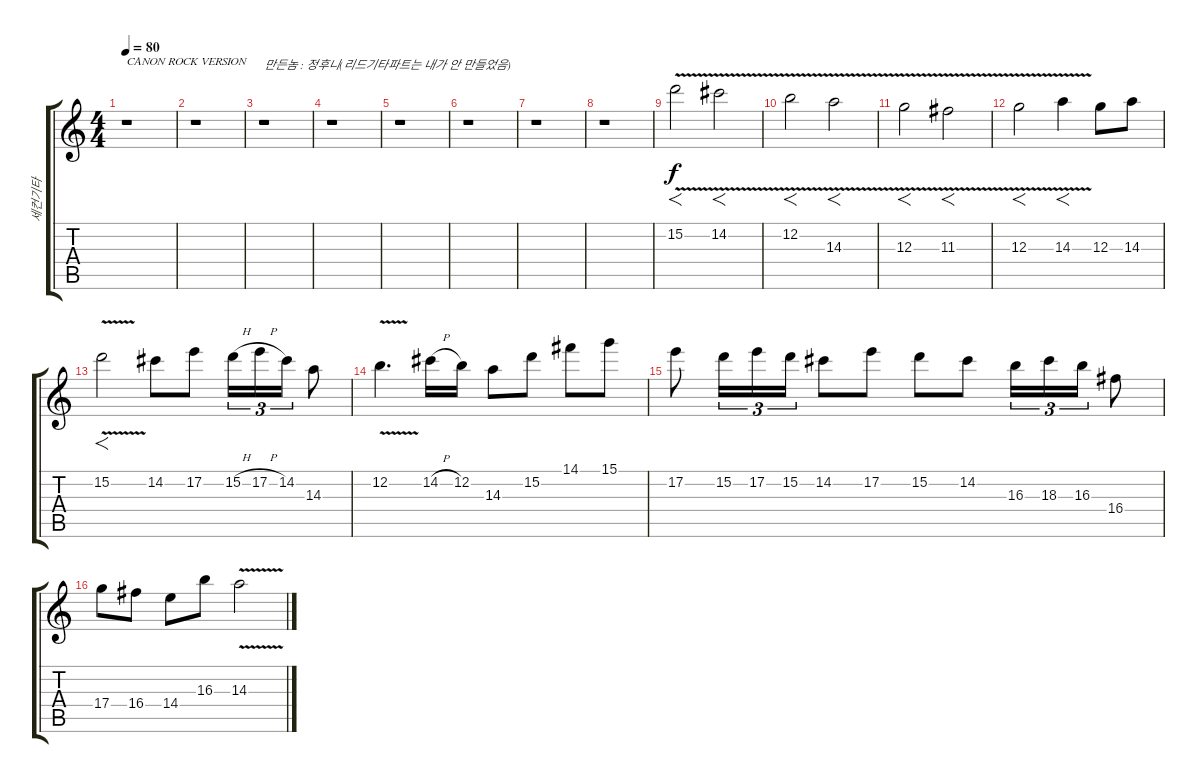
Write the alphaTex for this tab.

\track ("세컨기타" "세컨기타") {instrument distortionguitar}
\staff {score tabs}
\tuning (E4 B3 G3 D3 A2 E2) {hide}
\ts (4 4)
\tempo 80
\clef g2
\ks c
r.1{txt "CANON ROCK VERSION" dy f instrument distortionguitar} |
r.1 |
r.1{txt "만든놈 : 정후니(리드기타파트는 내가 안 만들었음)"} |
r.1 |
r.1 |
r.1 |
r.1 |
r.1 |
15.2{v}.2{f} 14.2{v}.2{f} |
12.2{v}.2{f} 14.3{v}.2{f} |
12.3{v}.2{f} 11.3{v}.2{f} |
12.3{v}.2{f} 14.3{v}.4{f} 12.3.8 14.3.8 |
15.2{v}.2{f} 14.2.8 17.2.8 15.2{h}.16{tu (3 2)} 17.2{h}.16{tu (3 2)} 14.2.16{tu (3 2)} 14.3.8 |
12.2{v}.4{d} 14.2{h}.16 12.2.16 14.3.8 15.2.8 14.1.8 15.1.8 |
17.2.8 15.2.16{tu (3 2)} 17.2.16{tu (3 2)} 15.2.16{tu (3 2)} 14.2.8 17.2.8 15.2.8 14.2.8 16.3.16{tu (3 2)} 18.3.16{tu (3 2)} 16.3.16{tu (3 2)} 16.4.8 |
17.4.8 16.4.8 14.4.8 16.3.8 14.3{v}.2
